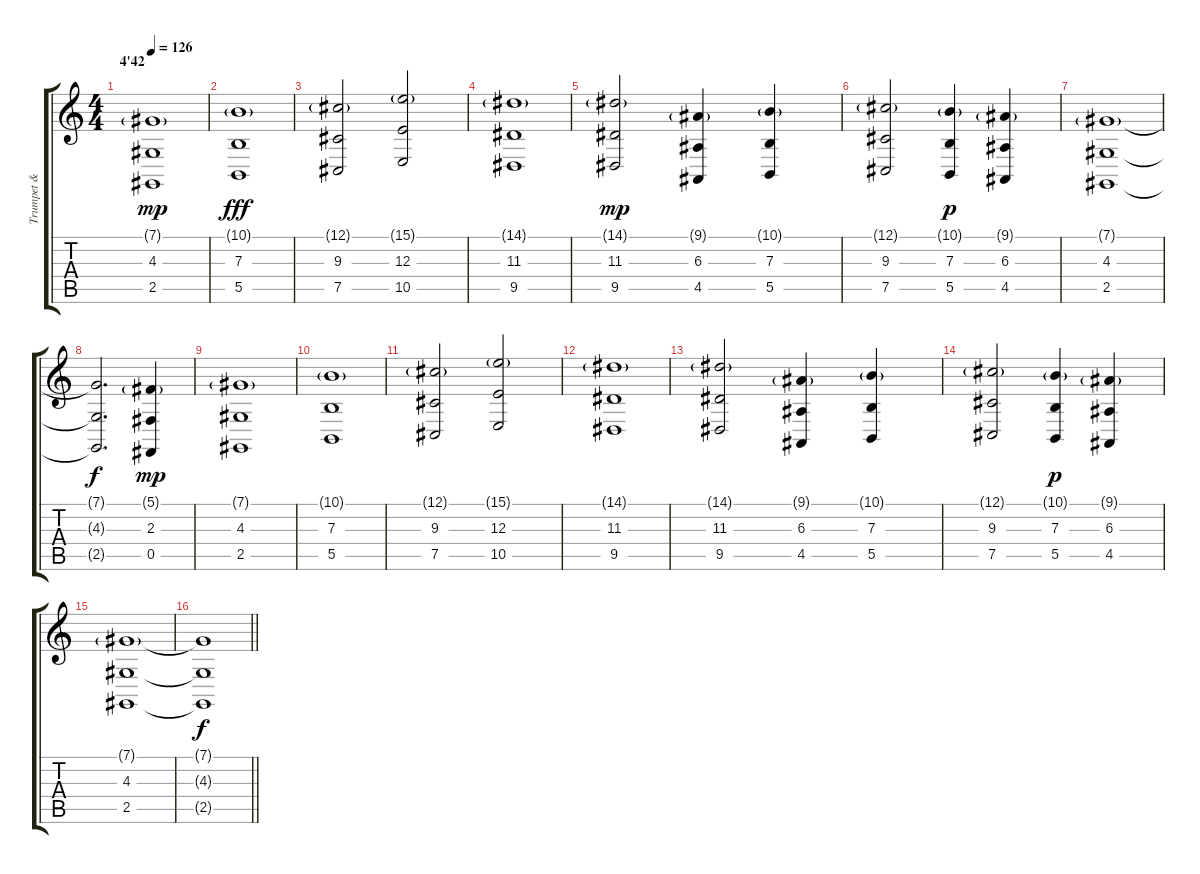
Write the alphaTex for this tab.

\track ("Trumpet & cello" "Trumpet & ") {instrument trumpet}
\staff {score tabs}
\tuning (Db4 Ab3 E3 B2 Gb2 Db2) {hide}
\ts (4 4)
\section ("" "4'42")
\tempo 126
\clef g2
\ks c
(7.1{g} 4.3 2.5).1{dy mp volume 13 balance 8 instrument stringensemble1} |
(10.1{g} 7.3 5.5).1{dy fff} |
(12.1{g} 9.3 7.5).2 (15.1{g} 12.3 10.5).2 |
(14.1{g} 11.3 9.5).1 |
(14.1{g} 11.3 9.5).2{dy mp} (9.1{g} 6.3 4.5).4 (10.1{g} 7.3 5.5).4 |
(12.1{g} 9.3 7.5).2 (10.1{g} 7.3 5.5).4{dy p} (9.1{g} 6.3 4.5).4 |
(7.1{g} 4.3 2.5).1 |
(7.1{t} 4.3{t} 2.5{t}).2{d dy f} (5.1{g} 2.3 0.5).4{dy mp} |
(7.1{g} 4.3 2.5).1 |
(10.1{g} 7.3 5.5).1 |
(12.1{g} 9.3 7.5).2 (15.1{g} 12.3 10.5).2 |
(14.1{g} 11.3 9.5).1 |
(14.1{g} 11.3 9.5).2 (9.1{g} 6.3 4.5).4 (10.1{g} 7.3 5.5).4 |
(12.1{g} 9.3 7.5).2 (10.1{g} 7.3 5.5).4{dy p} (9.1{g} 6.3 4.5).4 |
(7.1{g} 4.3 2.5).1 |
\barLineRight lightlight
(7.1{t} 4.3{t} 2.5{t}).1{dy f}
